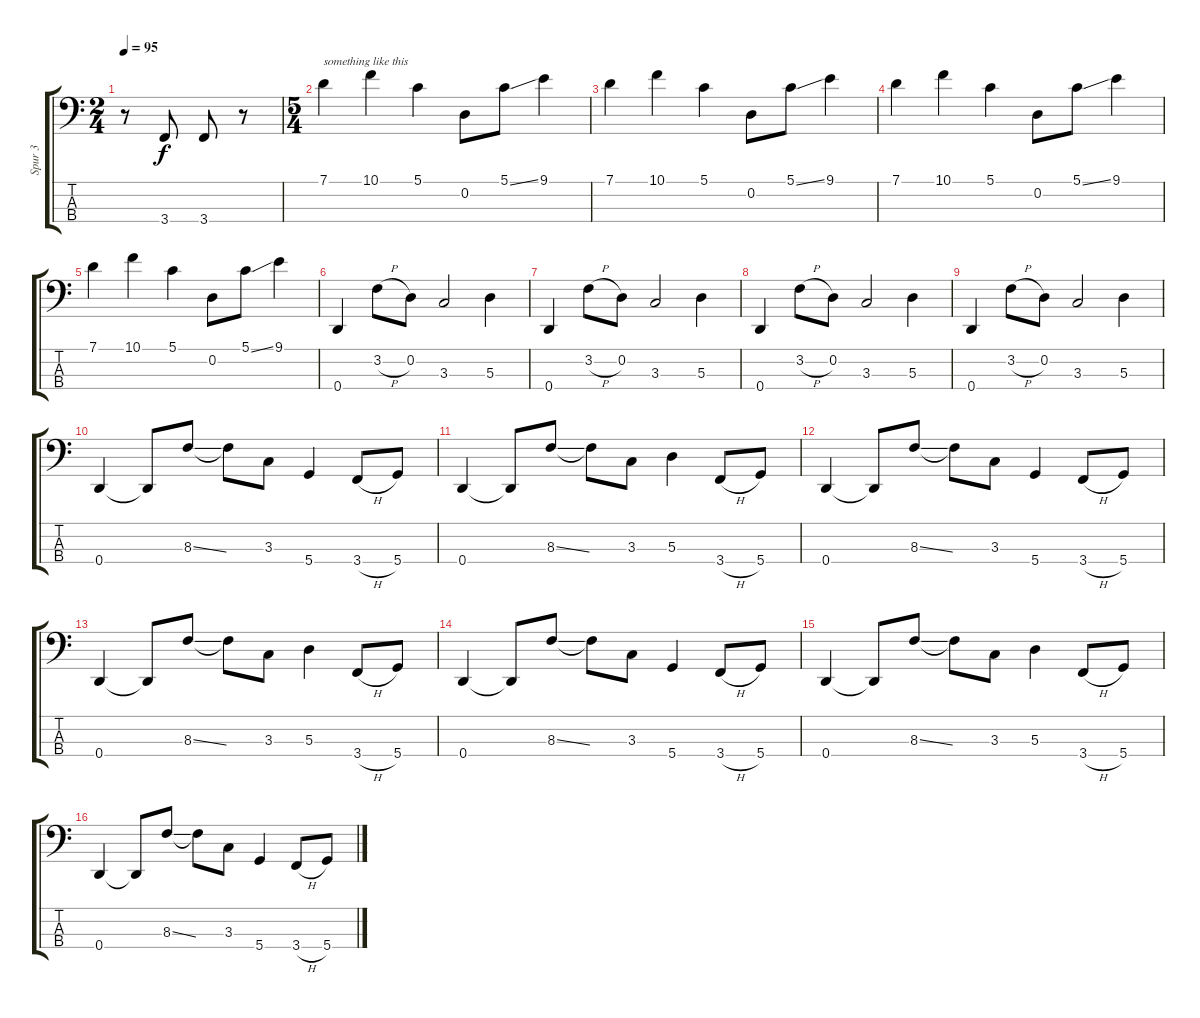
\track ("Spur 3" "Spur 3") {instrument electricbassfinger}
\staff {score tabs}
\tuning (G2 D2 A1 D1) {hide}
\ts (2 4)
\tempo 95
\clef f4
\ks c
r.8{dy f} 3.4.8 3.4.8 r.8 |
\ts (5 4)
7.1.4{txt "something like this"} 10.1.4 5.1.4 0.2.8 5.1{ss}.8 9.1.4 |
7.1.4 10.1.4 5.1.4 0.2.8 5.1{ss}.8 9.1.4 |
7.1.4 10.1.4 5.1.4 0.2.8 5.1{ss}.8 9.1.4 |
7.1.4 10.1.4 5.1.4 0.2.8 5.1{ss}.8 9.1.4 |
0.4.4 3.2{h}.8 0.2.8 3.3.2 5.3.4 |
0.4.4 3.2{h}.8 0.2.8 3.3.2 5.3.4 |
0.4.4 3.2{h}.8 0.2.8 3.3.2 5.3.4 |
0.4.4 3.2{h}.8 0.2.8 3.3.2 5.3.4 |
0.4.4 0.4{t}.8 8.3{ss}.8 8.3{t}.8 3.3.8 5.4.4 3.4{h}.8 5.4.8 |
0.4.4 0.4{t}.8 8.3{ss}.8 8.3{t}.8 3.3.8 5.3.4 3.4{h}.8 5.4.8 |
0.4.4 0.4{t}.8 8.3{ss}.8 8.3{t}.8 3.3.8 5.4.4 3.4{h}.8 5.4.8 |
0.4.4 0.4{t}.8 8.3{ss}.8 8.3{t}.8 3.3.8 5.3.4 3.4{h}.8 5.4.8 |
0.4.4 0.4{t}.8 8.3{ss}.8 8.3{t}.8 3.3.8 5.4.4 3.4{h}.8 5.4.8 |
0.4.4 0.4{t}.8 8.3{ss}.8 8.3{t}.8 3.3.8 5.3.4 3.4{h}.8 5.4.8 |
0.4.4 0.4{t}.8 8.3{ss}.8 8.3{t}.8 3.3.8 5.4.4 3.4{h}.8 5.4.8
